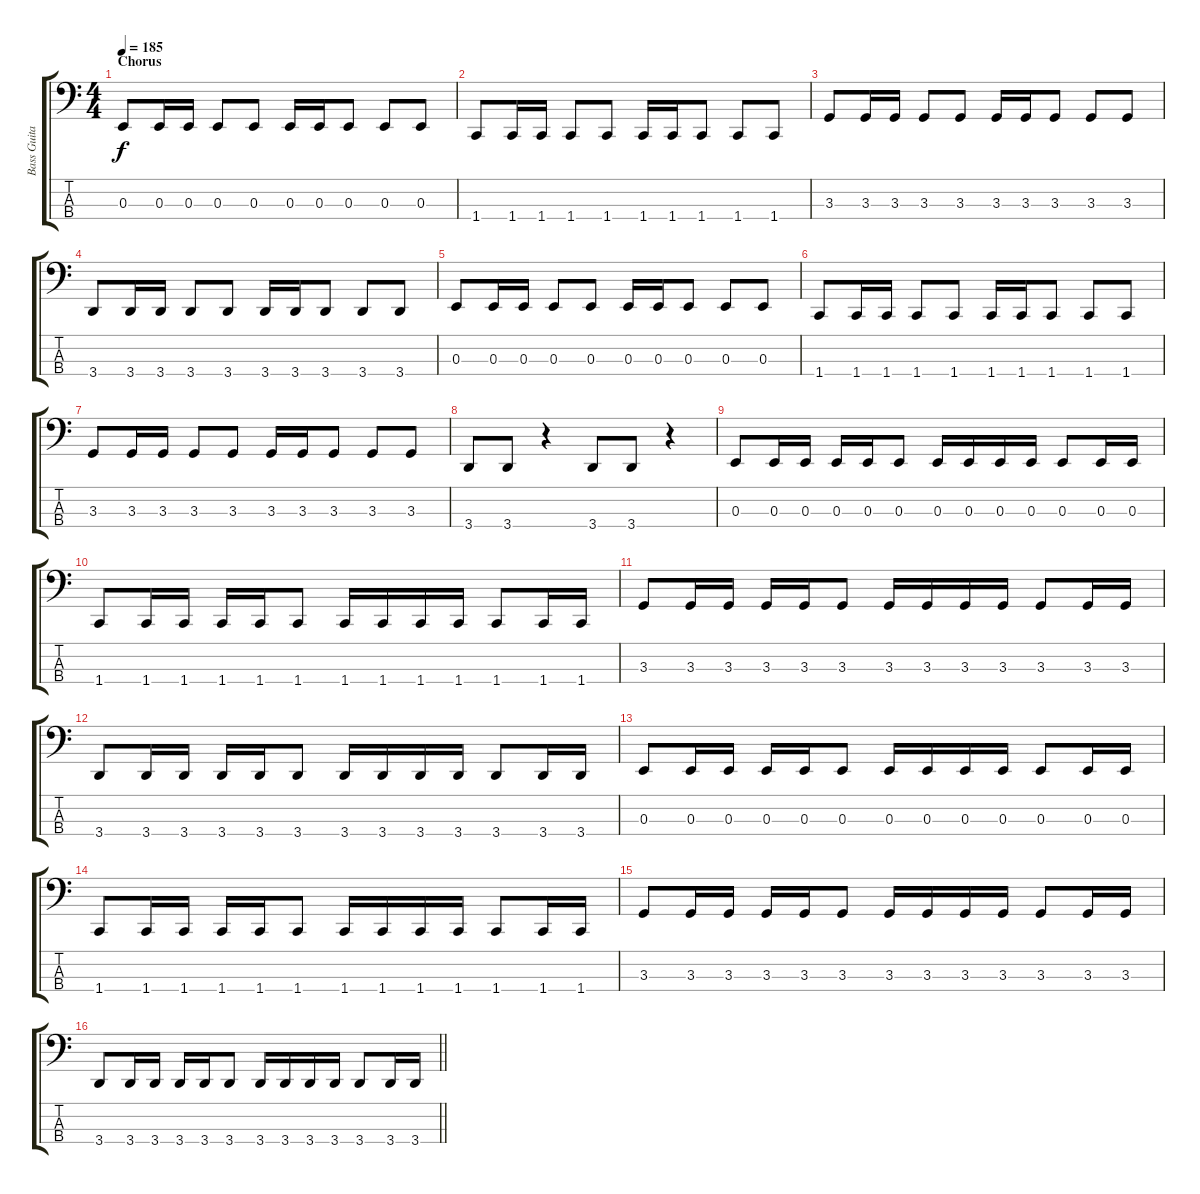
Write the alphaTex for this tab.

\track ("Bass Guitar" "Bass Guita") {instrument electricbassfinger}
\staff {score tabs}
\tuning (D2 A1 E1 B0) {hide}
\ts (4 4)
\section ("" "Chorus")
\tempo 185
\clef f4
\ks c
0.3.8{dy f} 0.3.16 0.3.16 0.3.8 0.3.8 0.3.16 0.3.16 0.3.8 0.3.8 0.3.8 |
1.4.8 1.4.16 1.4.16 1.4.8 1.4.8 1.4.16 1.4.16 1.4.8 1.4.8 1.4.8 |
3.3.8 3.3.16 3.3.16 3.3.8 3.3.8 3.3.16 3.3.16 3.3.8 3.3.8 3.3.8 |
3.4.8 3.4.16 3.4.16 3.4.8 3.4.8 3.4.16 3.4.16 3.4.8 3.4.8 3.4.8 |
0.3.8 0.3.16 0.3.16 0.3.8 0.3.8 0.3.16 0.3.16 0.3.8 0.3.8 0.3.8 |
1.4.8 1.4.16 1.4.16 1.4.8 1.4.8 1.4.16 1.4.16 1.4.8 1.4.8 1.4.8 |
3.3.8 3.3.16 3.3.16 3.3.8 3.3.8 3.3.16 3.3.16 3.3.8 3.3.8 3.3.8 |
3.4.8 3.4.8 r.4 3.4.8 3.4.8 r.4 |
0.3.8 0.3.16 0.3.16 0.3.16 0.3.16 0.3.8 0.3.16 0.3.16 0.3.16 0.3.16 0.3.8 0.3.16 0.3.16 |
1.4.8 1.4.16 1.4.16 1.4.16 1.4.16 1.4.8 1.4.16 1.4.16 1.4.16 1.4.16 1.4.8 1.4.16 1.4.16 |
3.3.8 3.3.16 3.3.16 3.3.16 3.3.16 3.3.8 3.3.16 3.3.16 3.3.16 3.3.16 3.3.8 3.3.16 3.3.16 |
3.4.8 3.4.16 3.4.16 3.4.16 3.4.16 3.4.8 3.4.16 3.4.16 3.4.16 3.4.16 3.4.8 3.4.16 3.4.16 |
0.3.8 0.3.16 0.3.16 0.3.16 0.3.16 0.3.8 0.3.16 0.3.16 0.3.16 0.3.16 0.3.8 0.3.16 0.3.16 |
1.4.8 1.4.16 1.4.16 1.4.16 1.4.16 1.4.8 1.4.16 1.4.16 1.4.16 1.4.16 1.4.8 1.4.16 1.4.16 |
3.3.8 3.3.16 3.3.16 3.3.16 3.3.16 3.3.8 3.3.16 3.3.16 3.3.16 3.3.16 3.3.8 3.3.16 3.3.16 |
\barLineRight lightlight
3.4.8 3.4.16 3.4.16 3.4.16 3.4.16 3.4.8 3.4.16 3.4.16 3.4.16 3.4.16 3.4.8 3.4.16 3.4.16
